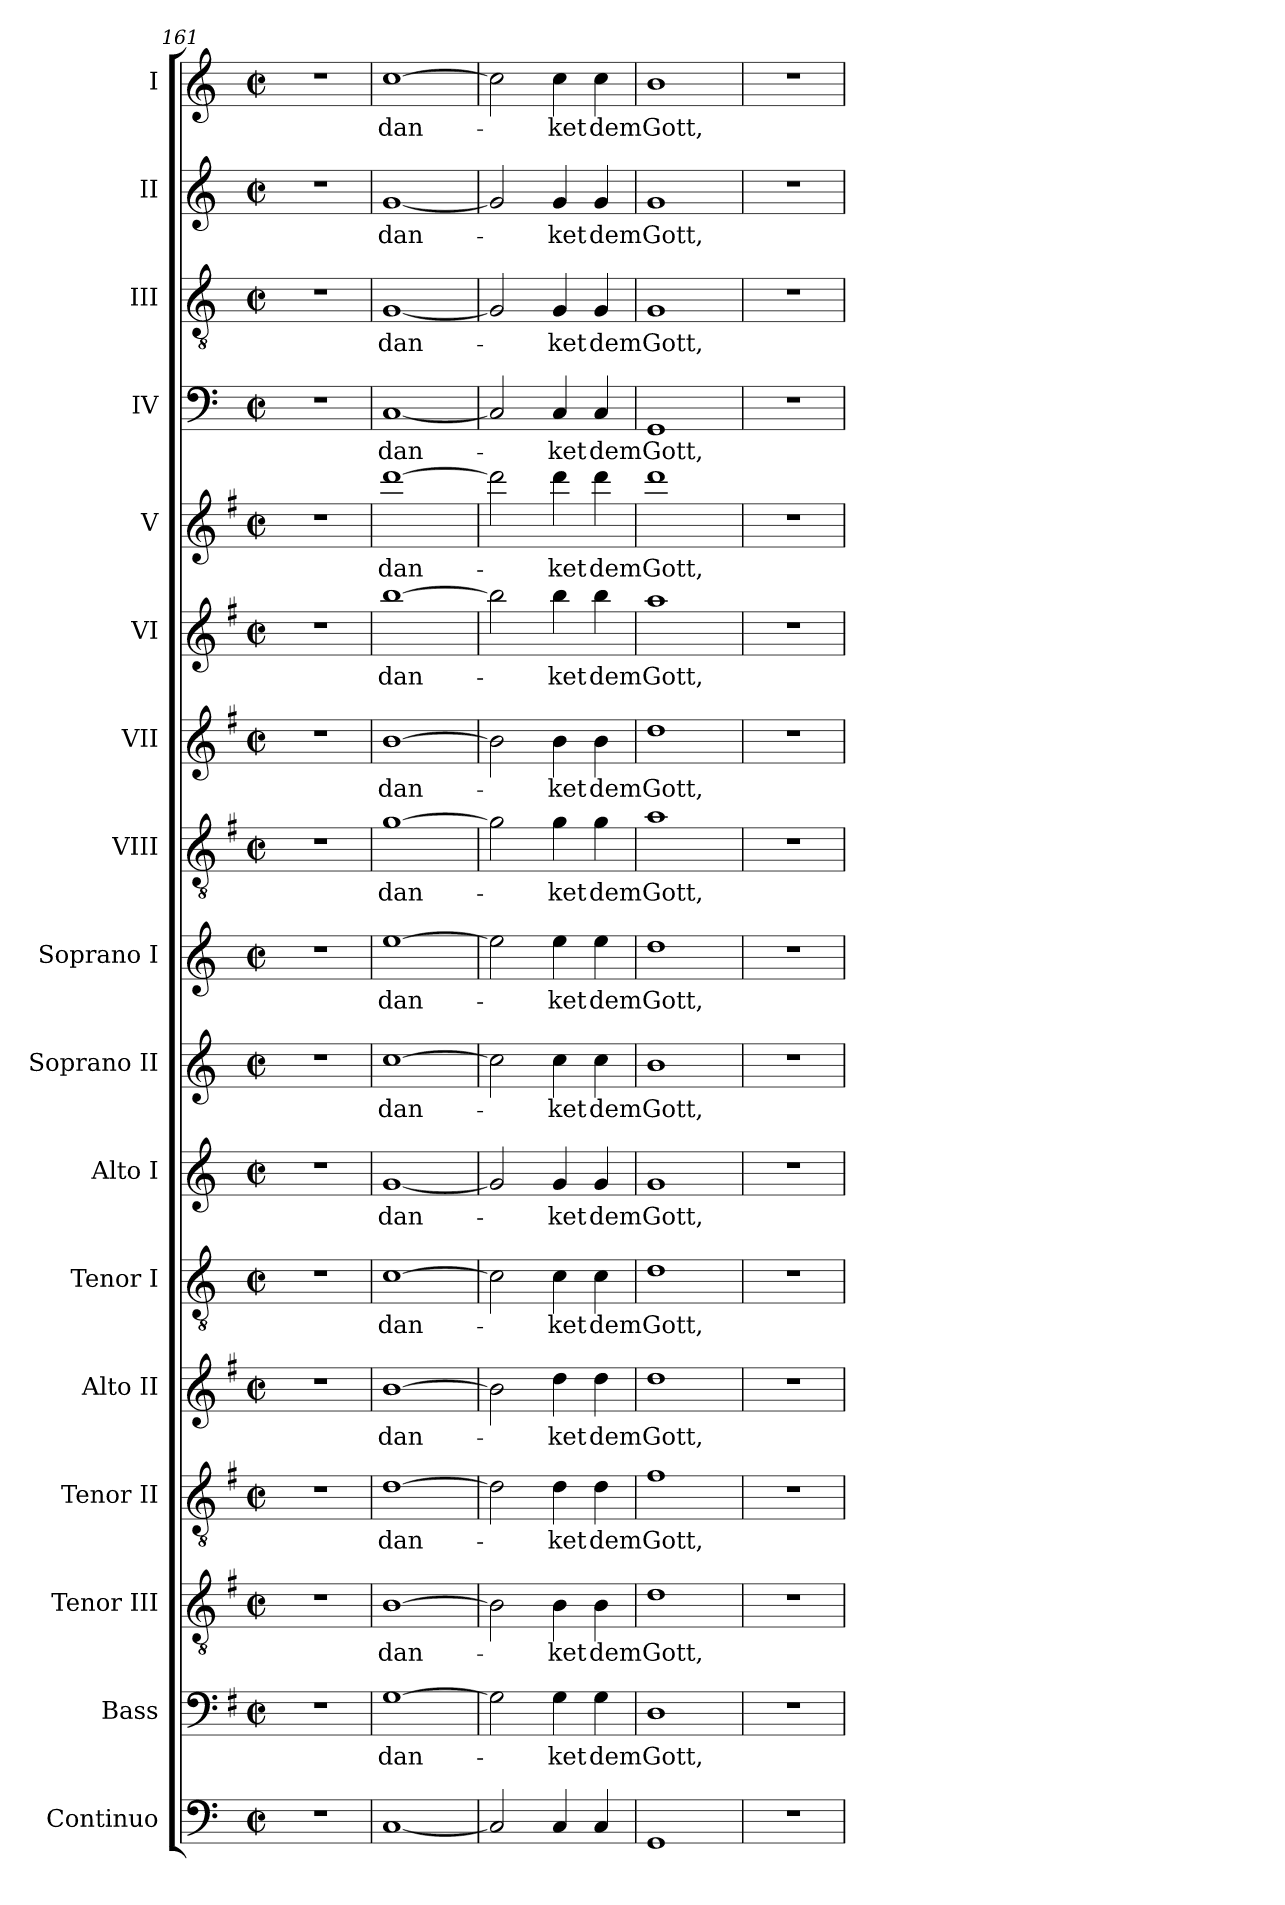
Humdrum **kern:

**kern	**kern	**text	**kern	**text	**kern	**text	**kern	**text	**kern	**text	**kern	**text	**kern	**text	**kern	**text	**kern	**text	**kern	**text	**kern	**text	**kern	**text	**kern	**text	**kern	**text	**kern	**text	**kern	**text
*part17	*part16	*part16	*part15	*part15	*part14	*part14	*part13	*part13	*part12	*part12	*part11	*part11	*part10	*part10	*part9	*part9	*part8	*part8	*part7	*part7	*part6	*part6	*part5	*part5	*part4	*part4	*part3	*part3	*part2	*part2	*part1	*part1
*staff17	*staff16	*staff16	*staff15	*staff15	*staff14	*staff14	*staff13	*staff13	*staff12	*staff12	*staff11	*staff11	*staff10	*staff10	*staff9	*staff9	*staff8	*staff8	*staff7	*staff7	*staff6	*staff6	*staff5	*staff5	*staff4	*staff4	*staff3	*staff3	*staff2	*staff2	*staff1	*staff1
*I"Continuo	*I"Bass	*	*I"Tenor III	*	*I"Tenor II	*	*I"Alto II	*	*I"Tenor I	*	*I"Alto I	*	*I"Soprano II	*	*I"Soprano I	*	*I"VIII	*	*I"VII	*	*I"VI	*	*I"V	*	*I"IV	*	*I"III	*	*I"II	*	*I"I	*
*	*I'B	*	*I'T	*	*I'T	*	*I'A	*	*I'T	*	*I'A	*	*I'S	*	*I'S	*	*I'VIII	*	*I'VII	*	*I'VI	*	*I'V	*	*I'IV	*	*I'III	*	*I'II	*	*I'I	*
*clefF4	*clefF4	*	*clefGv2	*	*clefGv2	*	*clefG2	*	*clefGv2	*	*clefG2	*	*clefG2	*	*clefG2	*	*clefGv2	*	*clefG2	*	*clefG2	*	*clefG2	*	*clefF4	*	*clefGv2	*	*clefG2	*	*clefG2	*
*	*ITrd4c7	*	*ITrd4c7	*	*ITrd4c7	*	*ITrd4c7	*	*	*	*	*	*	*	*	*	*ITrd4c7	*	*ITrd4c7	*	*ITrd4c7	*	*ITrd4c7	*	*	*	*	*	*	*	*	*
*k[]	*k[]	*	*k[]	*	*k[]	*	*k[]	*	*k[]	*	*k[]	*	*k[]	*	*k[]	*	*k[]	*	*k[]	*	*k[]	*	*k[]	*	*k[]	*	*k[]	*	*k[]	*	*k[]	*
*C:	*C:	*	*C:	*	*C:	*	*C:	*	*C:	*	*C:	*	*C:	*	*C:	*	*C:	*	*C:	*	*C:	*	*C:	*	*C:	*	*C:	*	*C:	*	*C:	*
*M2/2	*M2/2	*	*M2/2	*	*M2/2	*	*M2/2	*	*M2/2	*	*M2/2	*	*M2/2	*	*M2/2	*	*M2/2	*	*M2/2	*	*M2/2	*	*M2/2	*	*M2/2	*	*M2/2	*	*M2/2	*	*M2/2	*
*met(c|)	*met(c|)	*	*met(c|)	*	*met(c|)	*	*met(c|)	*	*met(c|)	*	*met(c|)	*	*met(c|)	*	*met(c|)	*	*met(c|)	*	*met(c|)	*	*met(c|)	*	*met(c|)	*	*met(c|)	*	*met(c|)	*	*met(c|)	*	*met(c|)	*
=161	=161	=161	=161	=161	=161	=161	=161	=161	=161	=161	=161	=161	=161	=161	=161	=161	=161	=161	=161	=161	=161	=161	=161	=161	=161	=161	=161	=161	=161	=161	=161	=161
1r	1r	.	1r	.	1r	.	1r	.	1r	.	1r	.	1r	.	1r	.	1r	.	1r	.	1r	.	1r	.	1r	.	1r	.	1r	.	1r	.
=162	=162	=162	=162	=162	=162	=162	=162	=162	=162	=162	=162	=162	=162	=162	=162	=162	=162	=162	=162	=162	=162	=162	=162	=162	=162	=162	=162	=162	=162	=162	=162	=162
!	!	!LO:LY:b	!	!LO:LY:b	!	!LO:LY:b	!	!LO:LY:b	!	!LO:LY:b	!	!LO:LY:b	!	!LO:LY:b	!	!LO:LY:b	!	!LO:LY:b	!	!LO:LY:b	!	!LO:LY:b	!	!LO:LY:b	!	!LO:LY:b	!	!LO:LY:b	!	!LO:LY:b	!	!LO:LY:b
[1C	[1C	dan-	[1E	dan-	[1G	dan-	[1e	dan-	[1c	dan-	[1g	dan-	[1cc	dan-	[1ee	dan-	[1c	dan-	[1e	dan-	[1ee	dan-	[1gg	dan-	[1C	dan-	[1G	dan-	[1g	dan-	[1cc	dan-
=163	=163	=163	=163	=163	=163	=163	=163	=163	=163	=163	=163	=163	=163	=163	=163	=163	=163	=163	=163	=163	=163	=163	=163	=163	=163	=163	=163	=163	=163	=163	=163	=163
2C]	2C]	.	2E]	.	2G]	.	2e]	.	2c]	.	2g]	.	2cc]	.	2ee]	.	2c]	.	2e]	.	2ee]	.	2gg]	.	2C]	.	2G]	.	2g]	.	2cc]	.
!	!	!LO:LY:b	!	!LO:LY:b	!	!LO:LY:b	!	!LO:LY:b	!	!LO:LY:b	!	!LO:LY:b	!	!LO:LY:b	!	!LO:LY:b	!	!LO:LY:b	!	!LO:LY:b	!	!LO:LY:b	!	!LO:LY:b	!	!LO:LY:b	!	!LO:LY:b	!	!LO:LY:b	!	!LO:LY:b
4C	4C	ket	4E	ket	4G	ket	4g	ket	4c	ket	4g	ket	4cc	ket	4ee	ket	4c	ket	4e	ket	4ee	ket	4gg	ket	4C	ket	4G	ket	4g	ket	4cc	ket
!	!	!LO:LY:b	!	!LO:LY:b	!	!LO:LY:b	!	!LO:LY:b	!	!LO:LY:b	!	!LO:LY:b	!	!LO:LY:b	!	!LO:LY:b	!	!LO:LY:b	!	!LO:LY:b	!	!LO:LY:b	!	!LO:LY:b	!	!LO:LY:b	!	!LO:LY:b	!	!LO:LY:b	!	!LO:LY:b
4C	4C	dem	4E	dem	4G	dem	4g	dem	4c	dem	4g	dem	4cc	dem	4ee	dem	4c	dem	4e	dem	4ee	dem	4gg	dem	4C	dem	4G	dem	4g	dem	4cc	dem
=164	=164	=164	=164	=164	=164	=164	=164	=164	=164	=164	=164	=164	=164	=164	=164	=164	=164	=164	=164	=164	=164	=164	=164	=164	=164	=164	=164	=164	=164	=164	=164	=164
!	!	!LO:LY:b	!	!LO:LY:b	!	!LO:LY:b	!	!LO:LY:b	!	!LO:LY:b	!	!LO:LY:b	!	!LO:LY:b	!	!LO:LY:b	!	!LO:LY:b	!	!LO:LY:b	!	!LO:LY:b	!	!LO:LY:b	!	!LO:LY:b	!	!LO:LY:b	!	!LO:LY:b	!	!LO:LY:b
1GG	1GG	Gott,	1G	Gott,	1B	Gott,	1g	Gott,	1d	Gott,	1g	Gott,	1b	Gott,	1dd	Gott,	1d	Gott,	1g	Gott,	1dd	Gott,	1gg	Gott,	1GG	Gott,	1G	Gott,	1g	Gott,	1b	Gott,
=165	=165	=165	=165	=165	=165	=165	=165	=165	=165	=165	=165	=165	=165	=165	=165	=165	=165	=165	=165	=165	=165	=165	=165	=165	=165	=165	=165	=165	=165	=165	=165	=165
1r	1r	.	1r	.	1r	.	1r	.	1r	.	1r	.	1r	.	1r	.	1r	.	1r	.	1r	.	1r	.	1r	.	1r	.	1r	.	1r	.
=	=	=	=	=	=	=	=	=	=	=	=	=	=	=	=	=	=	=	=	=	=	=	=	=	=	=	=	=	=	=	=	=
*-	*-	*-	*-	*-	*-	*-	*-	*-	*-	*-	*-	*-	*-	*-	*-	*-	*-	*-	*-	*-	*-	*-	*-	*-	*-	*-	*-	*-	*-	*-	*-	*-
